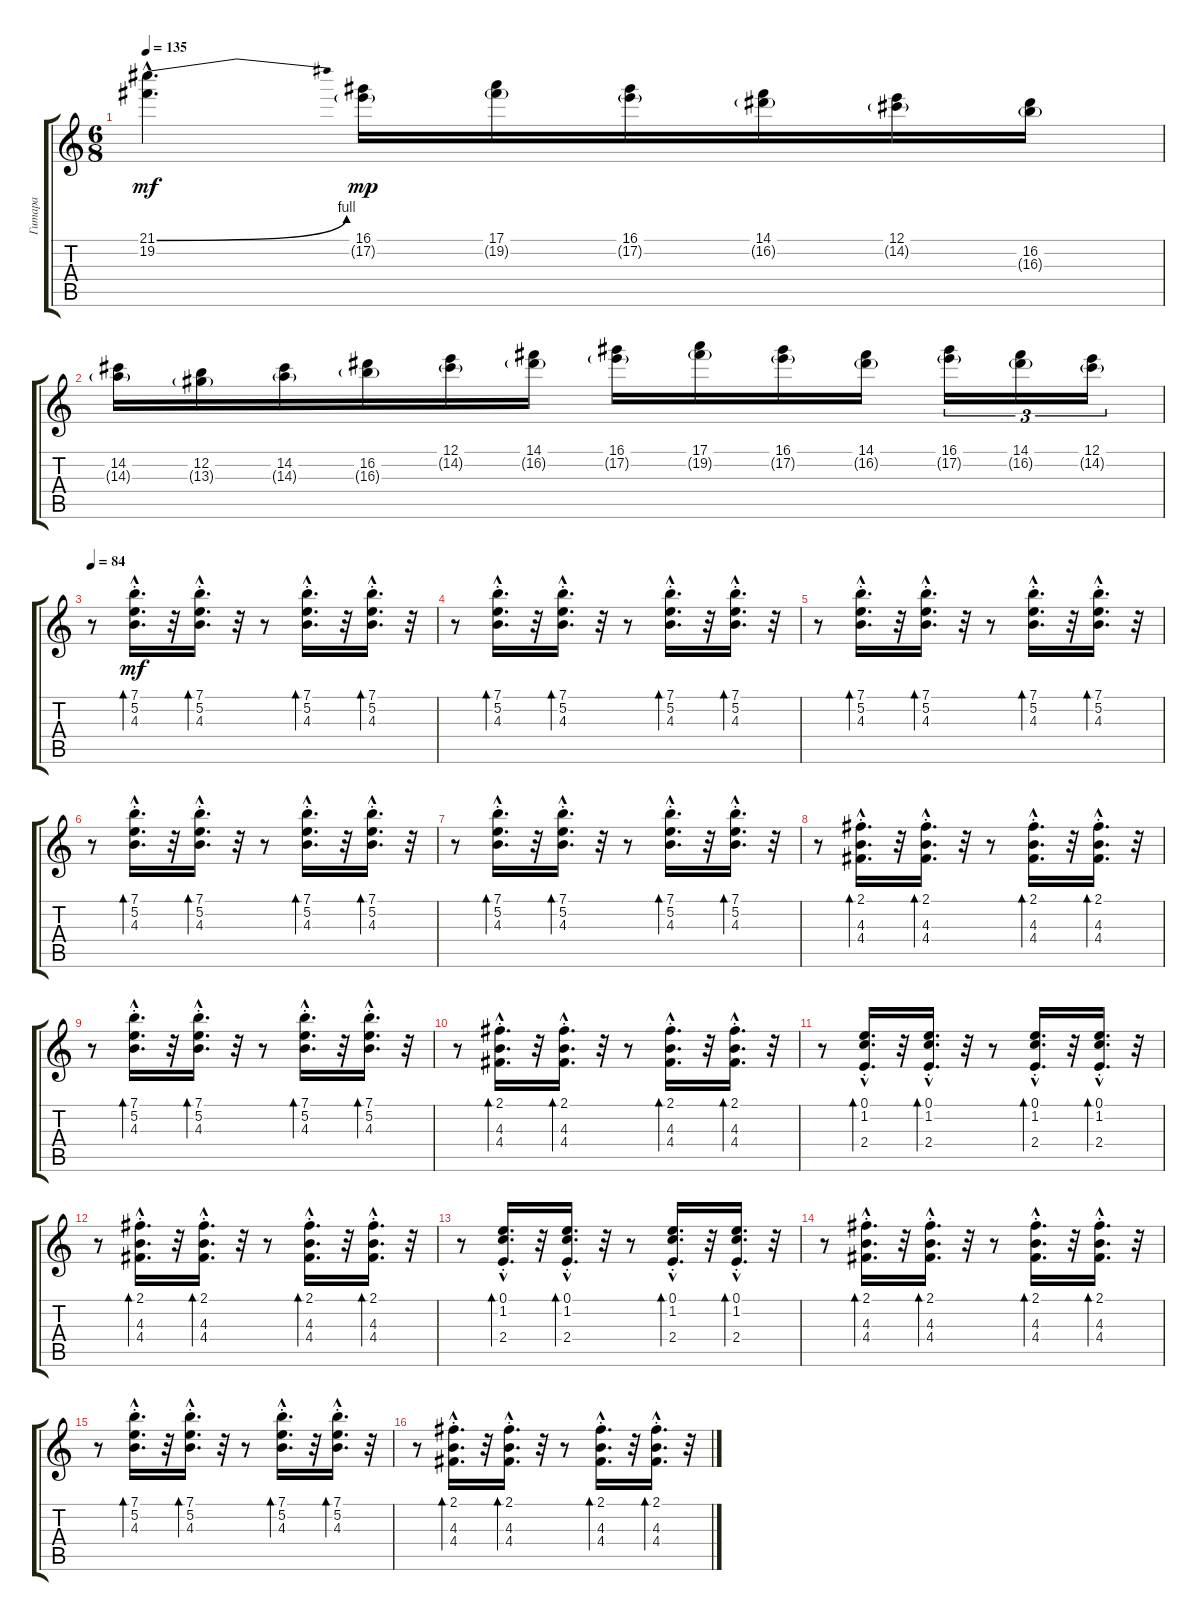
\track ("Гитара" "Гитара") {instrument overdrivenguitar}
\staff {score tabs}
\tuning (E4 B3 G3 D3 A2 E2) {hide}
\ts (6 8)
\tempo 135
\clef g2
\ks c
(21.1{be (bend 0 0 60 4) hac} 19.2{hac}).4{d dy mf} (16.1 17.2{g}).16{dy mp} (17.1 19.2{g}).16 (16.1 17.2{g}).16 (14.1 16.2{g}).16 (12.1 14.2{g}).16 (16.2 16.3{g}).16 |
(14.2 14.3{g}).16 (12.2 13.3{g}).16 (14.2 14.3{g}).16 (16.2 16.3{g}).16 (12.1 14.2{g}).16 (14.1 16.2{g}).16 (16.1 17.2{g}).16 (17.1 19.2{g}).16 (16.1 17.2{g}).16 (14.1 16.2{g}).16 (16.1 17.2{g}).16{tu (3 2)} (14.1 16.2{g}).16{tu (3 2)} (12.1 14.2{g}).16{tu (3 2)} |
\section ("" "")
\tempo 84
r.8{volume 5 balance 8} (7.1{hac st} 5.2{hac st} 4.3{hac st}).16{d bd 30 dy mf} r.32 (7.1{hac st} 5.2{hac st} 4.3{hac st}).16{d bd 30} r.32 r.8 (7.1{hac st} 5.2{hac st} 4.3{hac st}).16{d bd 30} r.32 (7.1{hac st} 5.2{hac st} 4.3{hac st}).16{d bd 30} r.32 |
r.8 (7.1{hac st} 5.2{hac st} 4.3{hac st}).16{d bd 30} r.32 (7.1{hac st} 5.2{hac st} 4.3{hac st}).16{d bd 30} r.32 r.8 (7.1{hac st} 5.2{hac st} 4.3{hac st}).16{d bd 30} r.32 (7.1{hac st} 5.2{hac st} 4.3{hac st}).16{d bd 30} r.32 |
r.8 (7.1{hac st} 5.2{hac st} 4.3{hac st}).16{d bd 30} r.32 (7.1{hac st} 5.2{hac st} 4.3{hac st}).16{d bd 30} r.32 r.8 (7.1{hac st} 5.2{hac st} 4.3{hac st}).16{d bd 30} r.32 (7.1{hac st} 5.2{hac st} 4.3{hac st}).16{d bd 30} r.32 |
r.8 (7.1{hac st} 5.2{hac st} 4.3{hac st}).16{d bd 30} r.32 (7.1{hac st} 5.2{hac st} 4.3{hac st}).16{d bd 30} r.32 r.8 (7.1{hac st} 5.2{hac st} 4.3{hac st}).16{d bd 30} r.32 (7.1{hac st} 5.2{hac st} 4.3{hac st}).16{d bd 30} r.32 |
r.8 (7.1{hac st} 5.2{hac st} 4.3{hac st}).16{d bd 30} r.32 (7.1{hac st} 5.2{hac st} 4.3{hac st}).16{d bd 30} r.32 r.8 (7.1{hac st} 5.2{hac st} 4.3{hac st}).16{d bd 30} r.32 (7.1{hac st} 5.2{hac st} 4.3{hac st}).16{d bd 30} r.32 |
r.8 (2.1{hac st} 4.3{hac st} 4.4{hac st}).16{d bd 30} r.32 (2.1{hac st} 4.3{hac st} 4.4{hac st}).16{d bd 30} r.32 r.8 (2.1{hac st} 4.3{hac st} 4.4{hac st}).16{d bd 30} r.32 (2.1{hac st} 4.3{hac st} 4.4{hac st}).16{d bd 30} r.32 |
r.8 (7.1{hac st} 5.2{hac st} 4.3{hac st}).16{d bd 30} r.32 (7.1{hac st} 5.2{hac st} 4.3{hac st}).16{d bd 30} r.32 r.8 (7.1{hac st} 5.2{hac st} 4.3{hac st}).16{d bd 30} r.32 (7.1{hac st} 5.2{hac st} 4.3{hac st}).16{d bd 30} r.32 |
r.8 (2.1{hac st} 4.3{hac st} 4.4{hac st}).16{d bd 30} r.32 (2.1{hac st} 4.3{hac st} 4.4{hac st}).16{d bd 30} r.32 r.8 (2.1{hac st} 4.3{hac st} 4.4{hac st}).16{d bd 30} r.32 (2.1{hac st} 4.3{hac st} 4.4{hac st}).16{d bd 30} r.32 |
r.8 (0.1{hac st} 1.2{hac st} 2.4{hac st}).16{d bd 30} r.32 (0.1{hac st} 1.2{hac st} 2.4{hac st}).16{d bd 30} r.32 r.8 (0.1{hac st} 1.2{hac st} 2.4{hac st}).16{d bd 30} r.32 (0.1{hac st} 1.2{hac st} 2.4{hac st}).16{d bd 30} r.32 |
r.8 (2.1{hac st} 4.3{hac st} 4.4{hac st}).16{d bd 30} r.32 (2.1{hac st} 4.3{hac st} 4.4{hac st}).16{d bd 30} r.32 r.8 (2.1{hac st} 4.3{hac st} 4.4{hac st}).16{d bd 30} r.32 (2.1{hac st} 4.3{hac st} 4.4{hac st}).16{d bd 30} r.32 |
r.8 (0.1{hac st} 1.2{hac st} 2.4{hac st}).16{d bd 30} r.32 (0.1{hac st} 1.2{hac st} 2.4{hac st}).16{d bd 30} r.32 r.8 (0.1{hac st} 1.2{hac st} 2.4{hac st}).16{d bd 30} r.32 (0.1{hac st} 1.2{hac st} 2.4{hac st}).16{d bd 30} r.32 |
r.8 (2.1{hac st} 4.3{hac st} 4.4{hac st}).16{d bd 30} r.32 (2.1{hac st} 4.3{hac st} 4.4{hac st}).16{d bd 30} r.32 r.8 (2.1{hac st} 4.3{hac st} 4.4{hac st}).16{d bd 30} r.32 (2.1{hac st} 4.3{hac st} 4.4{hac st}).16{d bd 30} r.32 |
r.8 (7.1{hac st} 5.2{hac st} 4.3{hac st}).16{d bd 30} r.32 (7.1{hac st} 5.2{hac st} 4.3{hac st}).16{d bd 30} r.32 r.8 (7.1{hac st} 5.2{hac st} 4.3{hac st}).16{d bd 30} r.32 (7.1{hac st} 5.2{hac st} 4.3{hac st}).16{d bd 30} r.32 |
r.8 (2.1{hac st} 4.3{hac st} 4.4{hac st}).16{d bd 30} r.32 (2.1{hac st} 4.3{hac st} 4.4{hac st}).16{d bd 30} r.32 r.8 (2.1{hac st} 4.3{hac st} 4.4{hac st}).16{d bd 30} r.32 (2.1{hac st} 4.3{hac st} 4.4{hac st}).16{d bd 30} r.32
